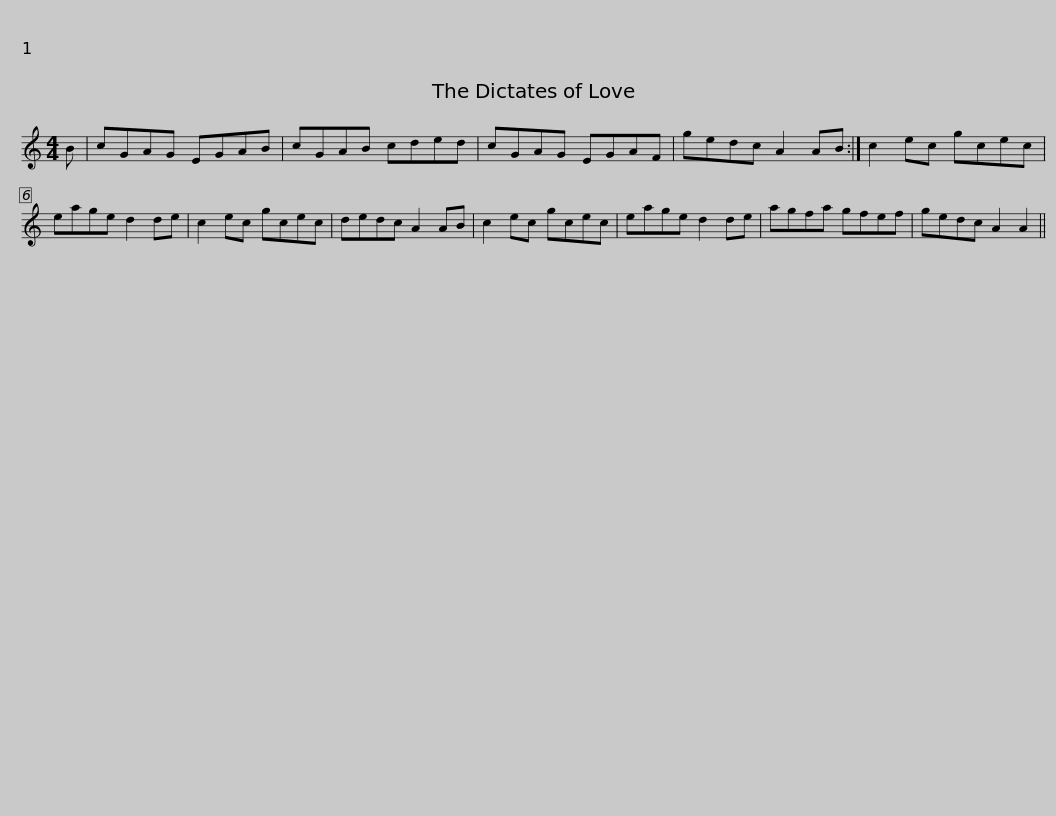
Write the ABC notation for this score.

X:1
L:1/8
M:4/4
I:linebreak $
K:C
V:1 treble
V:1
 B | cGAG EGAB | cGAB cded | cGAG EGAF | gedc A2 AB :| %5
 c2 ec gcec |$ eage d2 de | c2 ec gcec | dedc A2 AB | c2 ec gcec | %10
 eage d2 de | agfa gfef |$ gedc A2 A2 || %13
